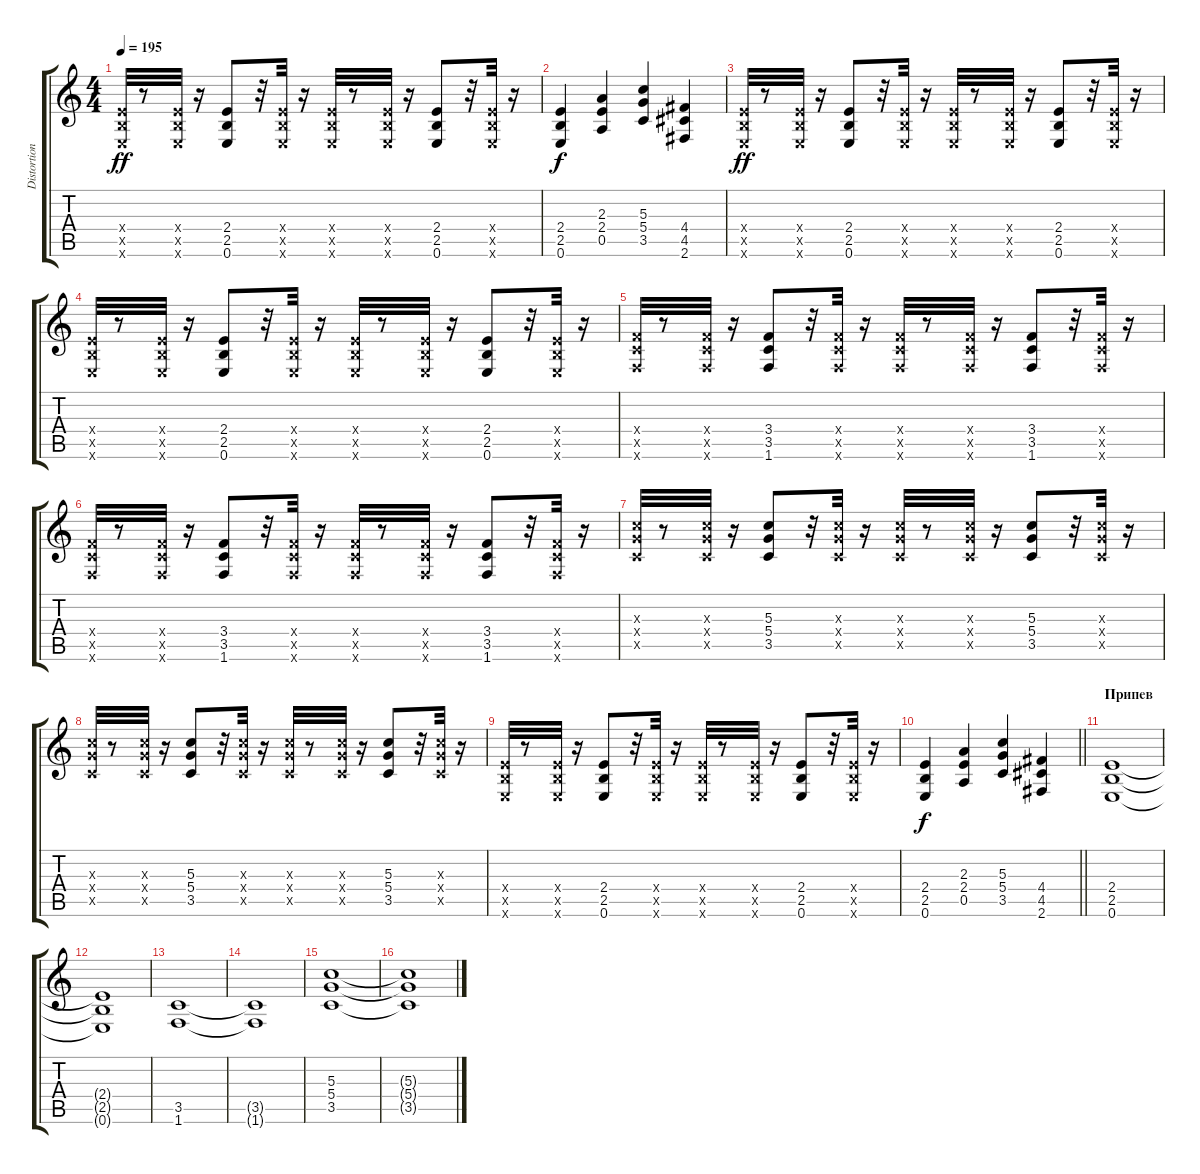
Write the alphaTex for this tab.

\track ("Distortion" "Distortion") {instrument distortionguitar}
\staff {score tabs}
\tuning (E4 B3 G3 D3 A2 E2) {hide}
\ts (4 4)
\tempo 195
\clef g2
\ks c
(2.4{x} 2.5{x} 0.6{x}).32{dy ff} r.8 (2.4{x} 2.5{x} 0.6{x}).32 r.16 (2.4 2.5 0.6).8 r.32 (2.4{x} 2.5{x} 0.6{x}).32 r.16 (2.4{x} 2.5{x} 0.6{x}).32 r.8 (2.4{x} 2.5{x} 0.6{x}).32 r.16 (2.4 2.5 0.6).8 r.32 (2.4{x} 2.5{x} 0.6{x}).32 r.16 |
(2.4 2.5 0.6).4{dy f} (2.3 2.4 0.5).4 (5.3 5.4 3.5).4 (4.4 4.5 2.6).4 |
(2.4{x} 2.5{x} 0.6{x}).32{dy ff} r.8 (2.4{x} 2.5{x} 0.6{x}).32 r.16 (2.4 2.5 0.6).8 r.32 (2.4{x} 2.5{x} 0.6{x}).32 r.16 (2.4{x} 2.5{x} 0.6{x}).32 r.8 (2.4{x} 2.5{x} 0.6{x}).32 r.16 (2.4 2.5 0.6).8 r.32 (2.4{x} 2.5{x} 0.6{x}).32 r.16 |
(2.4{x} 2.5{x} 0.6{x}).32 r.8 (2.4{x} 2.5{x} 0.6{x}).32 r.16 (2.4 2.5 0.6).8 r.32 (2.4{x} 2.5{x} 0.6{x}).32 r.16 (2.4{x} 2.5{x} 0.6{x}).32 r.8 (2.4{x} 2.5{x} 0.6{x}).32 r.16 (2.4 2.5 0.6).8 r.32 (2.4{x} 2.5{x} 0.6{x}).32 r.16 |
(3.4{x} 3.5{x} 1.6{x}).32 r.8 (3.4{x} 3.5{x} 1.6{x}).32 r.16 (3.4 3.5 1.6).8 r.32 (3.4{x} 3.5{x} 1.6{x}).32 r.16 (3.4{x} 3.5{x} 1.6{x}).32 r.8 (3.4{x} 3.5{x} 1.6{x}).32 r.16 (3.4 3.5 1.6).8 r.32 (3.4{x} 3.5{x} 1.6{x}).32 r.16 |
(3.4{x} 3.5{x} 1.6{x}).32 r.8 (3.4{x} 3.5{x} 1.6{x}).32 r.16 (3.4 3.5 1.6).8 r.32 (3.4{x} 3.5{x} 1.6{x}).32 r.16 (3.4{x} 3.5{x} 1.6{x}).32 r.8 (3.4{x} 3.5{x} 1.6{x}).32 r.16 (3.4 3.5 1.6).8 r.32 (3.4{x} 3.5{x} 1.6{x}).32 r.16 |
(5.3{x} 5.4{x} 3.5{x}).32 r.8 (5.3{x} 5.4{x} 3.5{x}).32 r.16 (5.3 5.4 3.5).8 r.32 (5.3{x} 5.4{x} 3.5{x}).32 r.16 (5.3{x} 5.4{x} 3.5{x}).32 r.8 (5.3{x} 5.4{x} 3.5{x}).32 r.16 (5.3 5.4 3.5).8 r.32 (5.3{x} 5.4{x} 3.5{x}).32 r.16 |
(5.3{x} 5.4{x} 3.5{x}).32 r.8 (5.3{x} 5.4{x} 3.5{x}).32 r.16 (5.3 5.4 3.5).8 r.32 (5.3{x} 5.4{x} 3.5{x}).32 r.16 (5.3{x} 5.4{x} 3.5{x}).32 r.8 (5.3{x} 5.4{x} 3.5{x}).32 r.16 (5.3 5.4 3.5).8 r.32 (5.3{x} 5.4{x} 3.5{x}).32 r.16 |
(2.4{x} 2.5{x} 0.6{x}).32 r.8 (2.4{x} 2.5{x} 0.6{x}).32 r.16 (2.4 2.5 0.6).8 r.32 (2.4{x} 2.5{x} 0.6{x}).32 r.16 (2.4{x} 2.5{x} 0.6{x}).32 r.8 (2.4{x} 2.5{x} 0.6{x}).32 r.16 (2.4 2.5 0.6).8 r.32 (2.4{x} 2.5{x} 0.6{x}).32 r.16 |
\barLineRight lightlight
(2.4 2.5 0.6).4{dy f} (2.3 2.4 0.5).4 (5.3 5.4 3.5).4 (4.4 4.5 2.6).4 |
\section ("" "Припев")
(2.4 2.5 0.6).1 |
(2.4{t} 2.5{t} 0.6{t}).1 |
(3.5 1.6).1 |
(3.5{t} 1.6{t}).1 |
(5.3 5.4 3.5).1 |
(5.3{t} 5.4{t} 3.5{t}).1
